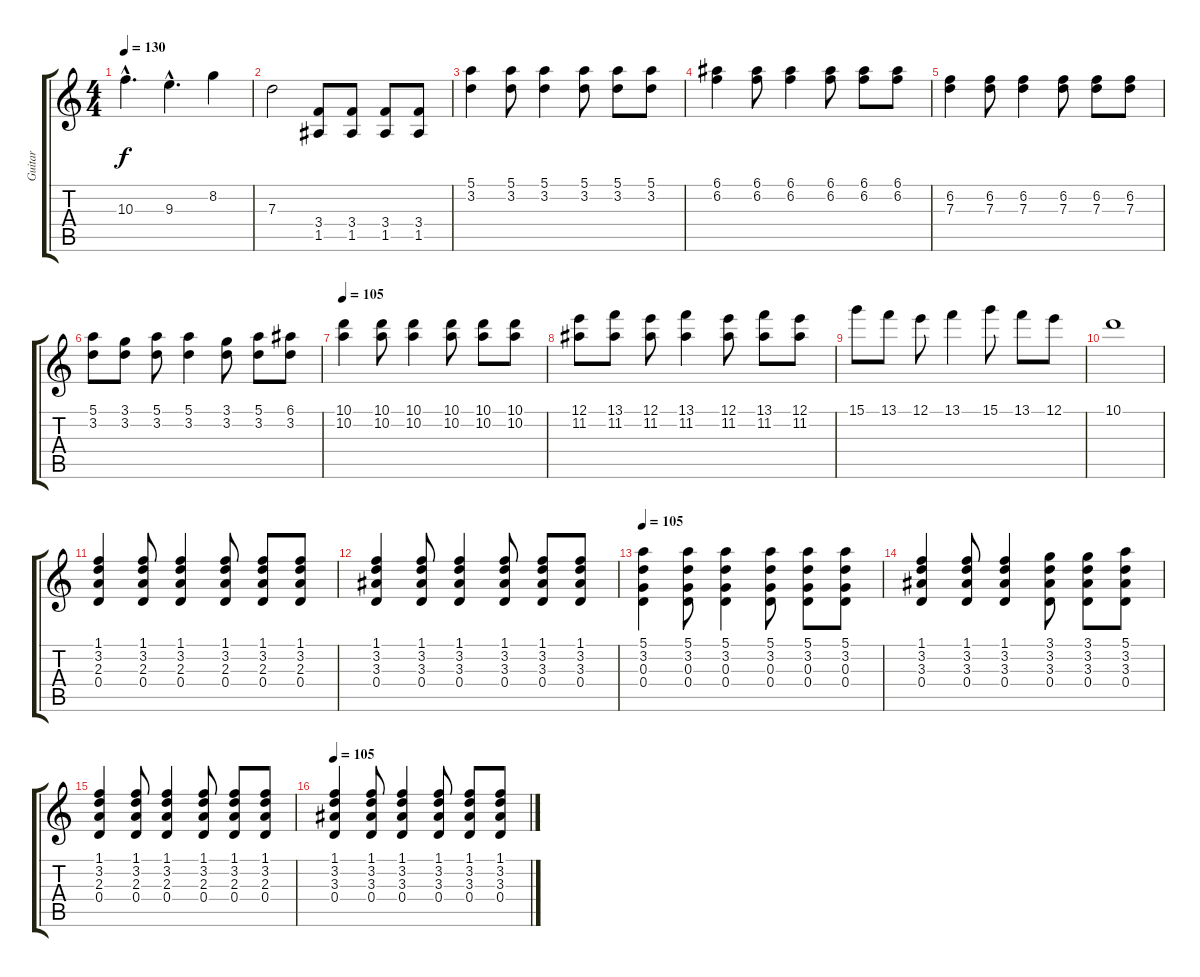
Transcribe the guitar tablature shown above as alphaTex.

\track ("Guitar" "Guitar") {instrument acousticguitarsteel}
\staff {score tabs}
\tuning (E4 B3 G3 D3 A2 E2) {hide}
\ts (4 4)
\tempo 130
\clef g2
\ks c
10.3{hac}.4{d dy f} 9.3{hac}.4{d} 8.2.4 |
7.3.2 (3.4 1.5).8 (3.4 1.5).8 (3.4 1.5).8 (3.4 1.5).8 |
(5.1 3.2).4 (5.1 3.2).8 (5.1 3.2).4 (5.1 3.2).8 (5.1 3.2).8 (5.1 3.2).8 |
(6.1 6.2).4 (6.1 6.2).8 (6.1 6.2).4 (6.1 6.2).8 (6.1 6.2).8 (6.1 6.2).8 |
(6.2 7.3).4 (6.2 7.3).8 (6.2 7.3).4 (6.2 7.3).8 (6.2 7.3).8 (6.2 7.3).8 |
(5.1 3.2).8 (3.1 3.2).8 (5.1 3.2).8 (5.1 3.2).4 (3.1 3.2).8 (5.1 3.2).8 (6.1 3.2).8 |
\tempo 105
(10.1 10.2).4 (10.1 10.2).8 (10.1 10.2).4 (10.1 10.2).8 (10.1 10.2).8 (10.1 10.2).8 |
(12.1 11.2).8 (13.1 11.2).8 (12.1 11.2).8 (13.1 11.2).4 (12.1 11.2).8 (13.1 11.2).8 (12.1 11.2).8 |
15.1.8 13.1.8 12.1.8 13.1.4 15.1.8 13.1.8 12.1.8 |
10.1.1 |
(1.1 3.2 2.3 0.4).4 (1.1 3.2 2.3 0.4).8 (1.1 3.2 2.3 0.4).4 (1.1 3.2 2.3 0.4).8 (1.1 3.2 2.3 0.4).8 (1.1 3.2 2.3 0.4).8 |
(1.1 3.2 3.3 0.4).4 (1.1 3.2 3.3 0.4).8 (1.1 3.2 3.3 0.4).4 (1.1 3.2 3.3 0.4).8 (1.1 3.2 3.3 0.4).8 (1.1 3.2 3.3 0.4).8 |
\tempo 105
(5.1 3.2 0.3 0.4).4 (5.1 3.2 0.3 0.4).8 (5.1 3.2 0.3 0.4).4 (5.1 3.2 0.3 0.4).8 (5.1 3.2 0.3 0.4).8 (5.1 3.2 0.3 0.4).8 |
(1.1 3.2 3.3 0.4).4 (1.1 3.2 3.3 0.4).8 (1.1 3.2 3.3 0.4).4 (3.1 3.2 3.3 0.4).8 (3.1 3.2 3.3 0.4).8 (5.1 3.2 3.3 0.4).8 |
(1.1 3.2 2.3 0.4).4 (1.1 3.2 2.3 0.4).8 (1.1 3.2 2.3 0.4).4 (1.1 3.2 2.3 0.4).8 (1.1 3.2 2.3 0.4).8 (1.1 3.2 2.3 0.4).8 |
\tempo 105
(1.1 3.2 3.3 0.4).4 (1.1 3.2 3.3 0.4).8 (1.1 3.2 3.3 0.4).4 (1.1 3.2 3.3 0.4).8 (1.1 3.2 3.3 0.4).8 (1.1 3.2 3.3 0.4).8
